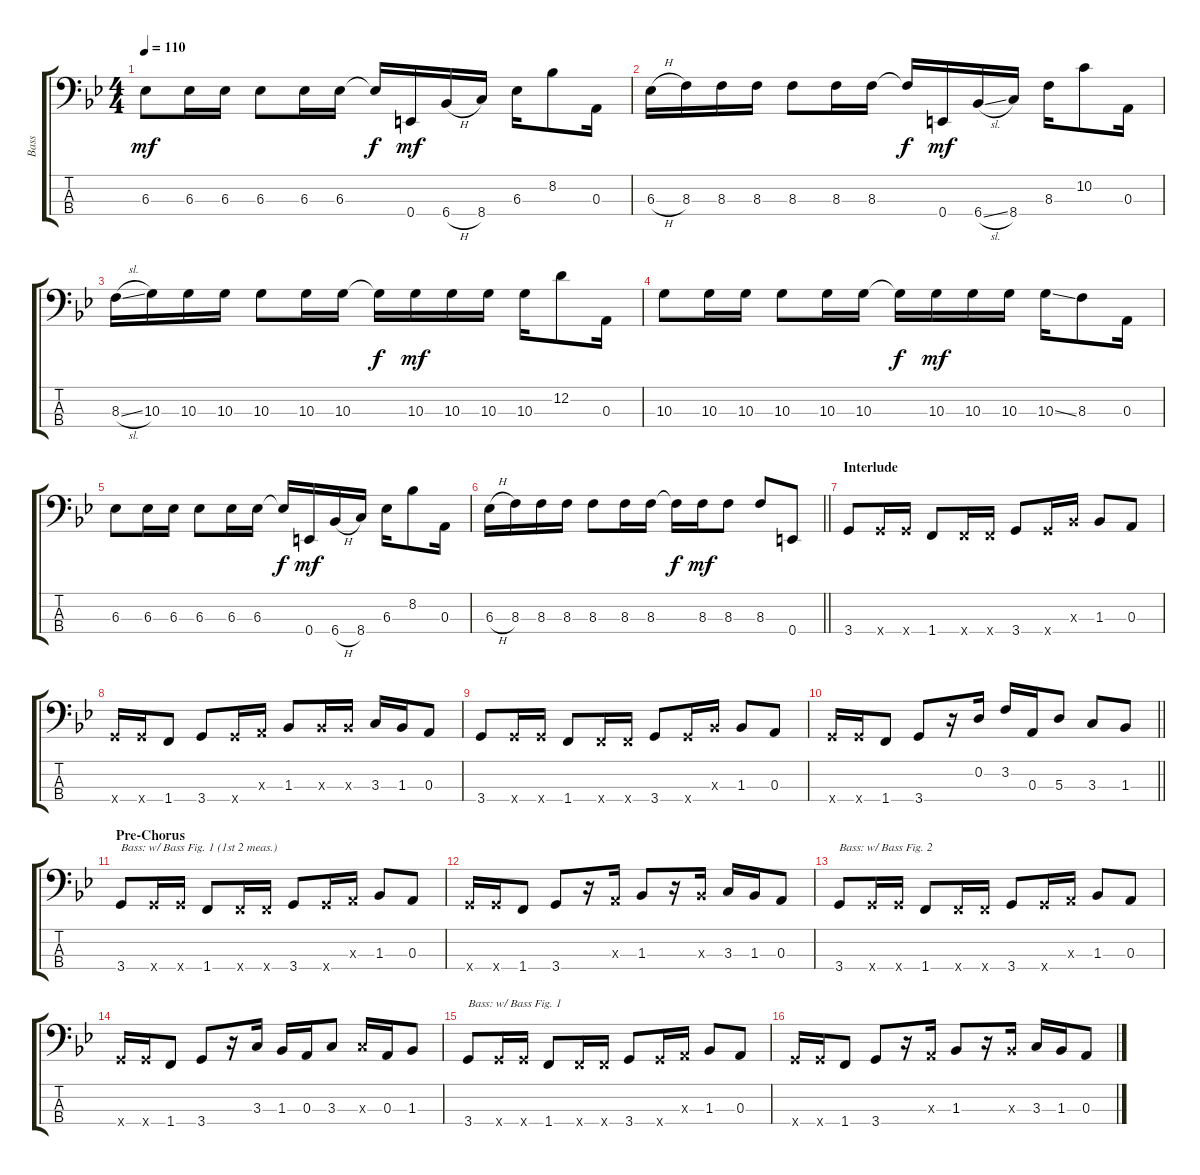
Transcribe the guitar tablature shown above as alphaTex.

\track ("Bass" "Bass") {instrument electricbassfinger}
\staff {score tabs}
\tuning (G2 D2 A1 E1) {hide}
\ts (4 4)
\tempo 110
\clef f4
\ks gminor
6.3.8{dy mf} 6.3.16 6.3.16 6.3.8 6.3.16 6.3.16 6.3{t}.16{dy f} 0.4.16{dy mf} 6.4{h}.16 8.4.16 6.3.16 8.2.8 0.3.16 |
6.3{h}.16 8.3.16 8.3.16 8.3.16 8.3.8 8.3.16 8.3.16 8.3{t}.16{dy f} 0.4.16{dy mf} 6.4{sl}.16 8.4.16 8.3.16 10.2.8 0.3.16 |
8.3{sl}.16 10.3.16 10.3.16 10.3.16 10.3.8 10.3.16 10.3.16 10.3{t}.16{dy f} 10.3.16{dy mf} 10.3.16 10.3.16 10.3.16 12.2.8 0.3.16 |
10.3.8 10.3.16 10.3.16 10.3.8 10.3.16 10.3.16 10.3{t}.16{dy f} 10.3.16{dy mf} 10.3.16 10.3.16 10.3{ss}.16 8.3.8 0.3.16 |
6.3.8 6.3.16 6.3.16 6.3.8 6.3.16 6.3.16 6.3{t}.16{dy f} 0.4.16{dy mf} 6.4{h}.16 8.4.16 6.3.16 8.2.8 0.3.16 |
\barLineRight lightlight
6.3{h}.16 8.3.16 8.3.16 8.3.16 8.3.8 8.3.16 8.3.16 8.3{t}.16{dy f} 8.3.16{dy mf} 8.3.8 8.3.8 0.4.8 |
\section ("" "Interlude")
3.4.8 3.4{x}.16 3.4{x}.16 1.4.8 1.4{x}.16 1.4{x}.16 3.4.8 3.4{x}.16 1.3{x}.16 1.3.8 0.3.8 |
3.4{x}.16 3.4{x}.16 1.4.8 3.4.8 3.4{x}.16 0.3{x}.16 1.3.8 1.3{x}.16 1.3{x}.16 3.3.16 1.3.16 0.3.8 |
3.4.8 3.4{x}.16 3.4{x}.16 1.4.8 1.4{x}.16 1.4{x}.16 3.4.8 3.4{x}.16 1.3{x}.16 1.3.8 0.3.8 |
\barLineRight lightlight
3.4{x}.16 3.4{x}.16 1.4.8 3.4.8 r.16 0.2.16 3.2.16 0.3.16 5.3.8 3.3.8 1.3.8 |
\section ("" "Pre-Chorus")
3.4.8{txt "Bass: w/ Bass Fig. 1 (1st 2 meas.)"} 3.4{x}.16 3.4{x}.16 1.4.8 1.4{x}.16 1.4{x}.16 3.4.8 3.4{x}.16 0.3{x}.16 1.3.8 0.3.8 |
3.4{x}.16 3.4{x}.16 1.4.8 3.4.8 r.16 0.3{x}.16 1.3.8 r.16 1.3{x}.16 3.3.16 1.3.16 0.3.8 |
3.4.8{txt "Bass: w/ Bass Fig. 2"} 3.4{x}.16 3.4{x}.16 1.4.8 1.4{x}.16 1.4{x}.16 3.4.8 3.4{x}.16 0.3{x}.16 1.3.8 0.3.8 |
3.4{x}.16 3.4{x}.16 1.4.8 3.4.8 r.16 3.3.16 1.3.16 0.3.16 3.3.8 3.3{x}.16 0.3.16 1.3.8 |
3.4.8{txt "Bass: w/ Bass Fig. 1"} 3.4{x}.16 3.4{x}.16 1.4.8 1.4{x}.16 1.4{x}.16 3.4.8 3.4{x}.16 0.3{x}.16 1.3.8 0.3.8 |
3.4{x}.16 3.4{x}.16 1.4.8 3.4.8 r.16 0.3{x}.16 1.3.8 r.16 1.3{x}.16 3.3.16 1.3.16 0.3.8
